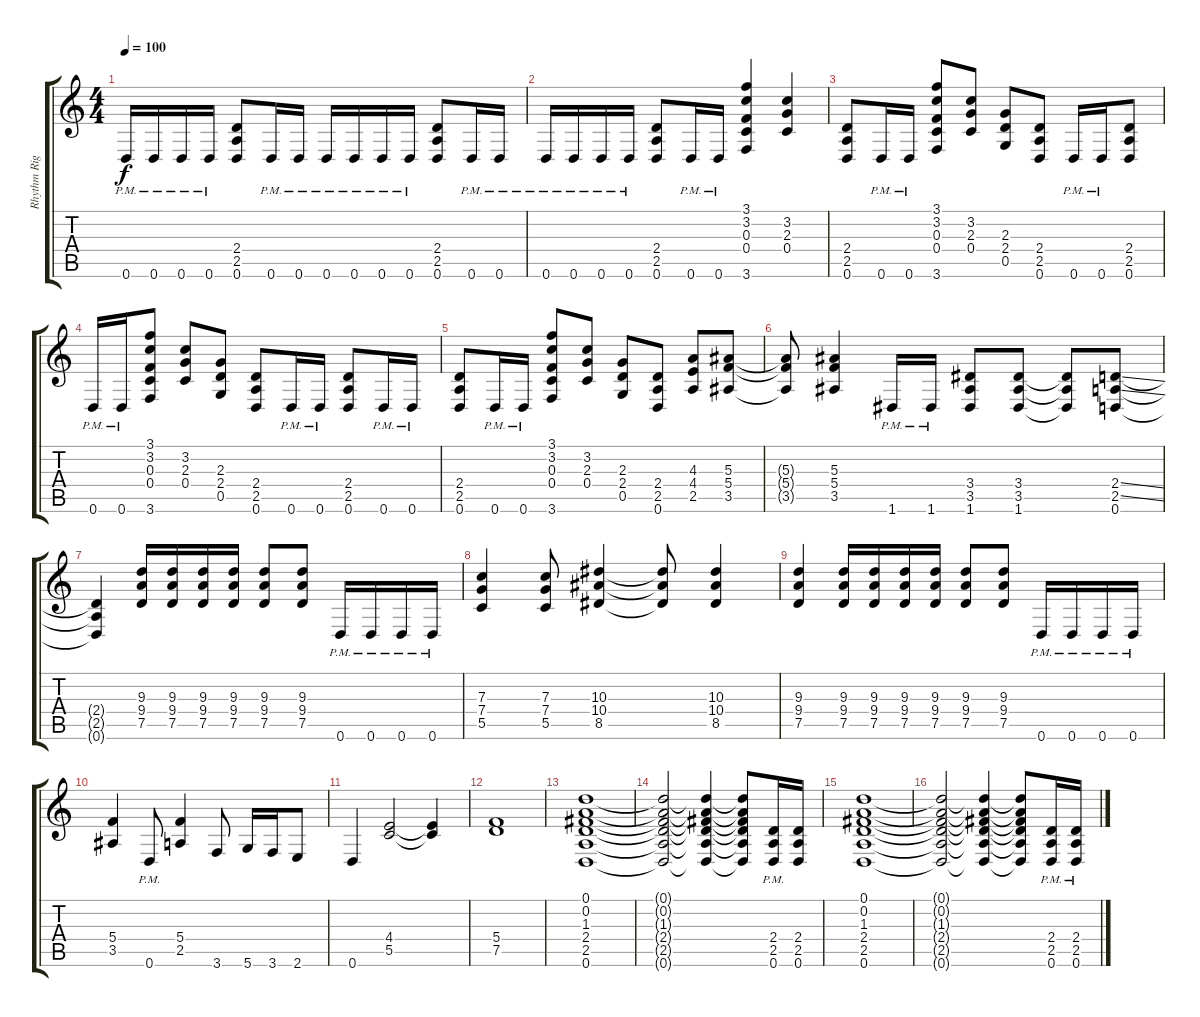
\track ("Rhythm Right" "Rhythm Rig") {instrument overdrivenguitar}
\staff {score tabs}
\tuning (D4 A3 F3 C3 G2 D2) {hide}
\ts (4 4)
\tempo 100
\clef g2
\ks c
0.6{pm}.16{dy f} 0.6{pm}.16 0.6{pm}.16 0.6{pm}.16 (2.4 2.5 0.6).8 0.6{pm}.16 0.6{pm}.16 0.6{pm}.16 0.6{pm}.16 0.6{pm}.16 0.6{pm}.16 (2.4 2.5 0.6).8 0.6{pm}.16 0.6{pm}.16 |
0.6{pm}.16 0.6{pm}.16 0.6{pm}.16 0.6{pm}.16 (2.4 2.5 0.6).8 0.6{pm}.16 0.6{pm}.16 (3.1 3.2 0.3 0.4 3.6).4 (3.2 2.3 0.4).4 |
(2.4 2.5 0.6).8 0.6{pm}.16 0.6{pm}.16 (3.1 3.2 0.3 0.4 3.6).8 (3.2 2.3 0.4).8 (2.3 2.4 0.5).8 (2.4 2.5 0.6).8 0.6{pm}.16 0.6{pm}.16 (2.4 2.5 0.6).8 |
0.6{pm}.16 0.6{pm}.16 (3.1 3.2 0.3 0.4 3.6).8 (3.2 2.3 0.4).8 (2.3 2.4 0.5).8 (2.4 2.5 0.6).8 0.6{pm}.16 0.6{pm}.16 (2.4 2.5 0.6).8 0.6{pm}.16 0.6{pm}.16 |
(2.4 2.5 0.6).8 0.6{pm}.16 0.6{pm}.16 (3.1 3.2 0.3 0.4 3.6).8 (3.2 2.3 0.4).8 (2.3 2.4 0.5).8 (2.4 2.5 0.6).8 (4.3 4.4 2.5).8 (5.3 5.4 3.5).8 |
(5.3{t} 5.4{t} 3.5{t}).8 (5.3 5.4 3.5).4 1.6{pm}.16 1.6{pm}.16 (3.4 3.5 1.6).8 (3.4 3.5 1.6).8 (3.4{t} 3.5{t} 1.6{t}).8 (2.4{ss} 2.5{ss} 0.6).8 |
(2.4{t} 2.5{t} 0.6{t}).4 (9.3 9.4 7.5).16 (9.3 9.4 7.5).16 (9.3 9.4 7.5).16 (9.3 9.4 7.5).16 (9.3 9.4 7.5).8 (9.3 9.4 7.5).8 0.6{pm}.16 0.6{pm}.16 0.6{pm}.16 0.6{pm}.16 |
(7.3 7.4 5.5).4 (7.3 7.4 5.5).8 (10.3 10.4 8.5).4 (10.3{t} 10.4{t} 8.5{t}).8 (10.3 10.4 8.5).4 |
(9.3 9.4 7.5).4 (9.3 9.4 7.5).16 (9.3 9.4 7.5).16 (9.3 9.4 7.5).16 (9.3 9.4 7.5).16 (9.3 9.4 7.5).8 (9.3 9.4 7.5).8 0.6{pm}.16 0.6{pm}.16 0.6{pm}.16 0.6{pm}.16 |
(5.4 3.5).4 0.6{pm}.8 (5.4 2.5).4 3.6.8 5.6.16 3.6.16 2.6.8 |
0.6.4 (4.4 5.5).2 (4.4{t} 5.5{t}).4 |
(5.4 7.5).1 |
(0.1 0.2 1.3 2.4 2.5 0.6).1 |
(0.1{t} 0.2{t} 1.3{t} 2.4{t} 2.5{t} 0.6{t}).2 (0.1{t} 0.2{t} 1.3{t} 2.4{t} 2.5{t} 0.6{t}).4 (0.1{t} 0.2{t} 1.3{t} 2.4{t} 2.5{t} 0.6{t}).8 (2.4{pm} 2.5 0.6).16 (2.4 2.5 0.6).16 |
(0.1 0.2 1.3 2.4 2.5 0.6).1 |
(0.1{t} 0.2{t} 1.3{t} 2.4{t} 2.5{t} 0.6{t}).2 (0.1{t} 0.2{t} 1.3{t} 2.4{t} 2.5{t} 0.6{t}).4 (0.1{t} 0.2{t} 1.3{t} 2.4{t} 2.5{t} 0.6{t}).8 (2.4 2.5 0.6{pm}).16 (2.4 2.5 0.6{pm}).16
